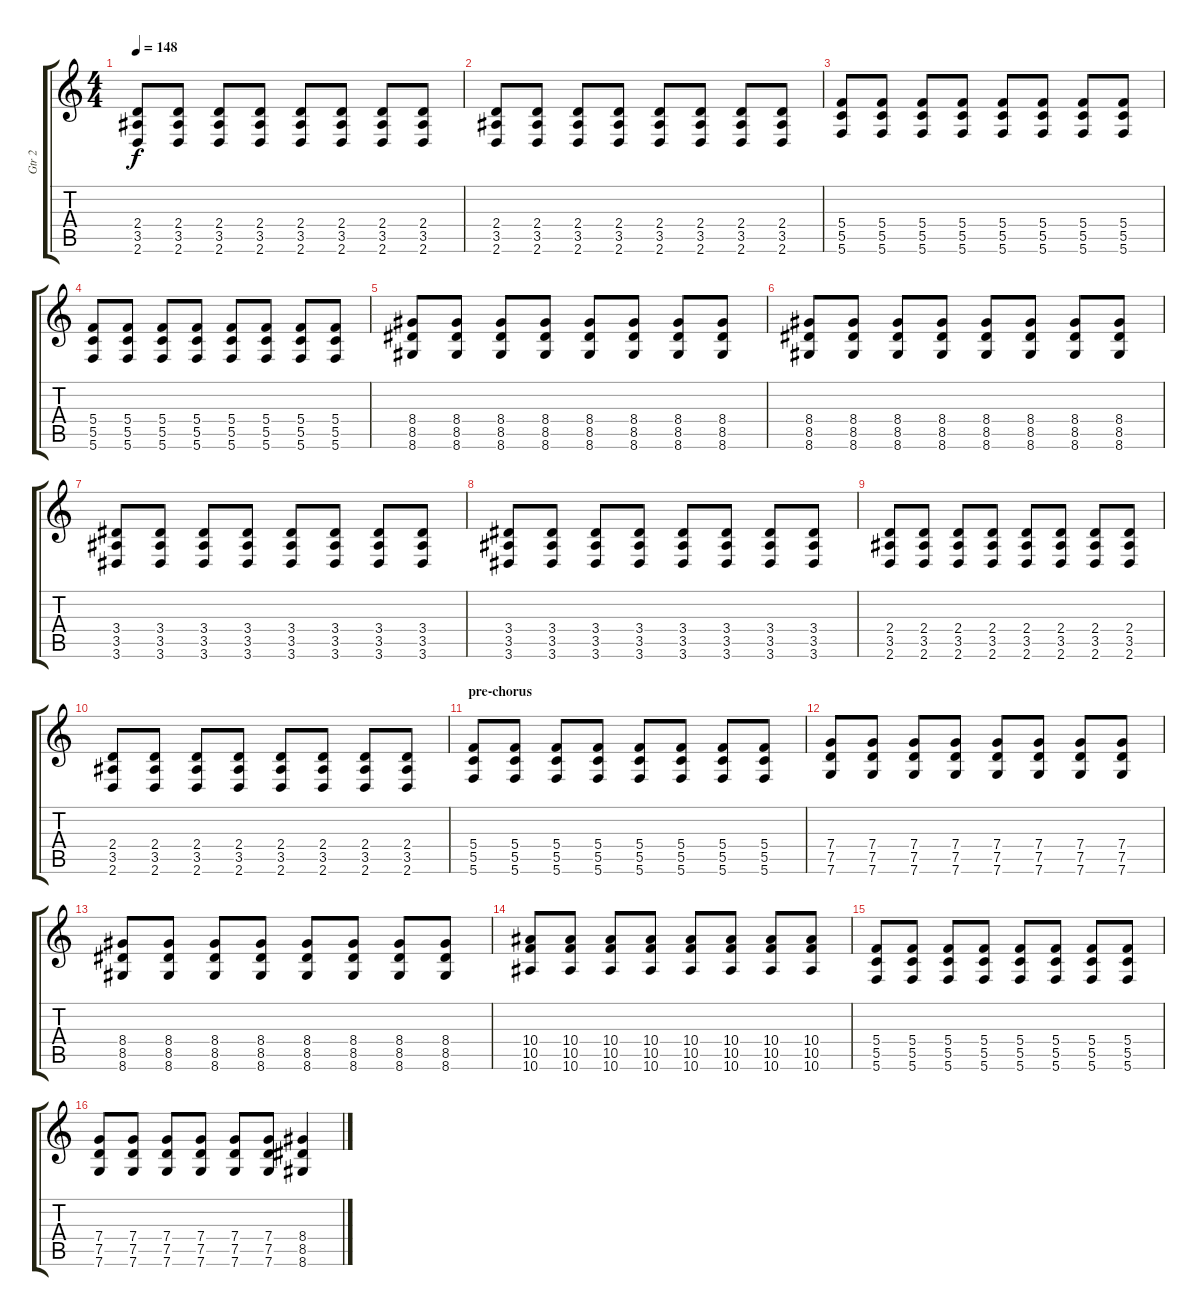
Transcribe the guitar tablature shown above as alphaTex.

\track ("Gtr 2" "Gtr 2") {instrument distortionguitar}
\staff {score tabs}
\tuning (D4 A3 F3 C3 G2 C2) {hide}
\ts (4 4)
\tempo 148
\clef g2
\ks c
(2.4 3.5 2.6).8{dy f} (2.4 3.5 2.6).8 (2.4 3.5 2.6).8 (2.4 3.5 2.6).8 (2.4 3.5 2.6).8 (2.4 3.5 2.6).8 (2.4 3.5 2.6).8 (2.4 3.5 2.6).8 |
(2.4 3.5 2.6).8 (2.4 3.5 2.6).8 (2.4 3.5 2.6).8 (2.4 3.5 2.6).8 (2.4 3.5 2.6).8 (2.4 3.5 2.6).8 (2.4 3.5 2.6).8 (2.4 3.5 2.6).8 |
(5.4 5.5 5.6).8{volume 13} (5.4 5.5 5.6).8 (5.4 5.5 5.6).8 (5.4 5.5 5.6).8 (5.4 5.5 5.6).8 (5.4 5.5 5.6).8 (5.4 5.5 5.6).8 (5.4 5.5 5.6).8 |
(5.4 5.5 5.6).8 (5.4 5.5 5.6).8 (5.4 5.5 5.6).8 (5.4 5.5 5.6).8 (5.4 5.5 5.6).8 (5.4 5.5 5.6).8 (5.4 5.5 5.6).8 (5.4 5.5 5.6).8 |
(8.4 8.5 8.6).8 (8.4 8.5 8.6).8 (8.4 8.5 8.6).8 (8.4 8.5 8.6).8 (8.4 8.5 8.6).8 (8.4 8.5 8.6).8 (8.4 8.5 8.6).8 (8.4 8.5 8.6).8 |
(8.4 8.5 8.6).8 (8.4 8.5 8.6).8 (8.4 8.5 8.6).8 (8.4 8.5 8.6).8 (8.4 8.5 8.6).8 (8.4 8.5 8.6).8 (8.4 8.5 8.6).8 (8.4 8.5 8.6).8 |
(3.4 3.5 3.6).8 (3.4 3.5 3.6).8 (3.4 3.5 3.6).8 (3.4 3.5 3.6).8 (3.4 3.5 3.6).8 (3.4 3.5 3.6).8 (3.4 3.5 3.6).8 (3.4 3.5 3.6).8 |
(3.4 3.5 3.6).8 (3.4 3.5 3.6).8 (3.4 3.5 3.6).8 (3.4 3.5 3.6).8 (3.4 3.5 3.6).8 (3.4 3.5 3.6).8 (3.4 3.5 3.6).8 (3.4 3.5 3.6).8 |
(2.4 3.5 2.6).8 (2.4 3.5 2.6).8 (2.4 3.5 2.6).8 (2.4 3.5 2.6).8 (2.4 3.5 2.6).8 (2.4 3.5 2.6).8 (2.4 3.5 2.6).8 (2.4 3.5 2.6).8 |
(2.4 3.5 2.6).8 (2.4 3.5 2.6).8 (2.4 3.5 2.6).8 (2.4 3.5 2.6).8 (2.4 3.5 2.6).8 (2.4 3.5 2.6).8 (2.4 3.5 2.6).8 (2.4 3.5 2.6).8 |
\section ("" "pre-chorus")
(5.4 5.5 5.6).8 (5.4 5.5 5.6).8 (5.4 5.5 5.6).8 (5.4 5.5 5.6).8 (5.4 5.5 5.6).8 (5.4 5.5 5.6).8 (5.4 5.5 5.6).8 (5.4 5.5 5.6).8 |
(7.4 7.5 7.6).8 (7.4 7.5 7.6).8 (7.4 7.5 7.6).8 (7.4 7.5 7.6).8 (7.4 7.5 7.6).8 (7.4 7.5 7.6).8 (7.4 7.5 7.6).8 (7.4 7.5 7.6).8 |
(8.4 8.5 8.6).8 (8.4 8.5 8.6).8 (8.4 8.5 8.6).8 (8.4 8.5 8.6).8 (8.4 8.5 8.6).8 (8.4 8.5 8.6).8 (8.4 8.5 8.6).8 (8.4 8.5 8.6).8 |
(10.4 10.5 10.6).8 (10.4 10.5 10.6).8 (10.4 10.5 10.6).8 (10.4 10.5 10.6).8 (10.4 10.5 10.6).8 (10.4 10.5 10.6).8 (10.4 10.5 10.6).8 (10.4 10.5 10.6).8 |
(5.4 5.5 5.6).8 (5.4 5.5 5.6).8 (5.4 5.5 5.6).8 (5.4 5.5 5.6).8 (5.4 5.5 5.6).8 (5.4 5.5 5.6).8 (5.4 5.5 5.6).8 (5.4 5.5 5.6).8 |
(7.4 7.5 7.6).8 (7.4 7.5 7.6).8 (7.4 7.5 7.6).8 (7.4 7.5 7.6).8 (7.4 7.5 7.6).8 (7.4 7.5 7.6).8 (8.4 8.5 8.6).4
